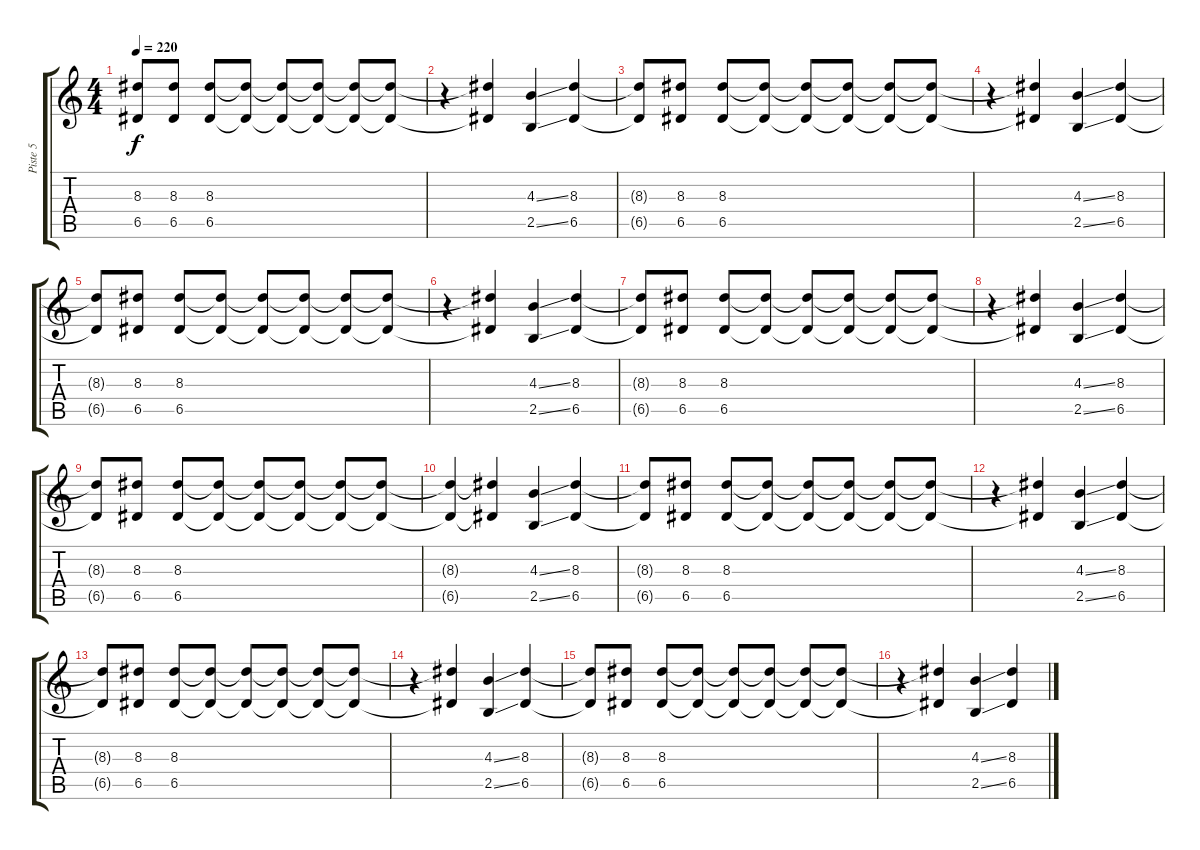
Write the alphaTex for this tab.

\track ("Piste 5" "Piste 5") {instrument acousticguitarsteel}
\staff {score tabs}
\tuning (E4 B3 G3 D3 A2 E2) {hide}
\ts (4 4)
\tempo 220
\clef g2
\ks c
(8.3{t} 6.5{t}).8{dy f} (8.3 6.5).8 (8.3 6.5).8 (8.3{t} 6.5{t}).8 (8.3{t} 6.5{t}).8 (8.3{t} 6.5{t}).8 (8.3{t} 6.5{t}).8 (8.3{t} 6.5{t}).8 |
r.4 (8.3{t} 6.5{t}).4 (4.3{ss} 2.5{ss}).4 (8.3 6.5).4 |
(8.3{t} 6.5{t}).8 (8.3 6.5).8 (8.3 6.5).8 (8.3{t} 6.5{t}).8 (8.3{t} 6.5{t}).8 (8.3{t} 6.5{t}).8 (8.3{t} 6.5{t}).8 (8.3{t} 6.5{t}).8 |
r.4 (8.3{t} 6.5{t}).4 (4.3{ss} 2.5{ss}).4 (8.3 6.5).4 |
(8.3{t} 6.5{t}).8 (8.3 6.5).8 (8.3 6.5).8 (8.3{t} 6.5{t}).8 (8.3{t} 6.5{t}).8 (8.3{t} 6.5{t}).8 (8.3{t} 6.5{t}).8 (8.3{t} 6.5{t}).8 |
r.4 (8.3{t} 6.5{t}).4 (4.3{ss} 2.5{ss}).4 (8.3 6.5).4 |
(8.3{t} 6.5{t}).8 (8.3 6.5).8 (8.3 6.5).8 (8.3{t} 6.5{t}).8 (8.3{t} 6.5{t}).8 (8.3{t} 6.5{t}).8 (8.3{t} 6.5{t}).8 (8.3{t} 6.5{t}).8 |
r.4 (8.3{t} 6.5{t}).4 (4.3{ss} 2.5{ss}).4 (8.3 6.5).4 |
(8.3{t} 6.5{t}).8 (8.3 6.5).8 (8.3 6.5).8 (8.3{t} 6.5{t}).8 (8.3{t} 6.5{t}).8 (8.3{t} 6.5{t}).8 (8.3{t} 6.5{t}).8 (8.3{t} 6.5{t}).8 |
(8.3{t} 6.5{t}).4 (8.3{t} 6.5{t}).4 (4.3{ss} 2.5{ss}).4 (8.3 6.5).4 |
(8.3{t} 6.5{t}).8 (8.3 6.5).8 (8.3 6.5).8 (8.3{t} 6.5{t}).8 (8.3{t} 6.5{t}).8 (8.3{t} 6.5{t}).8 (8.3{t} 6.5{t}).8 (8.3{t} 6.5{t}).8 |
r.4 (8.3{t} 6.5{t}).4 (4.3{ss} 2.5{ss}).4 (8.3 6.5).4 |
(8.3{t} 6.5{t}).8 (8.3 6.5).8 (8.3 6.5).8 (8.3{t} 6.5{t}).8 (8.3{t} 6.5{t}).8 (8.3{t} 6.5{t}).8 (8.3{t} 6.5{t}).8 (8.3{t} 6.5{t}).8 |
r.4 (8.3{t} 6.5{t}).4 (4.3{ss} 2.5{ss}).4 (8.3 6.5).4 |
(8.3{t} 6.5{t}).8 (8.3 6.5).8 (8.3 6.5).8 (8.3{t} 6.5{t}).8 (8.3{t} 6.5{t}).8 (8.3{t} 6.5{t}).8 (8.3{t} 6.5{t}).8 (8.3{t} 6.5{t}).8 |
r.4 (8.3{t} 6.5{t}).4 (4.3{ss} 2.5{ss}).4 (8.3 6.5).4
